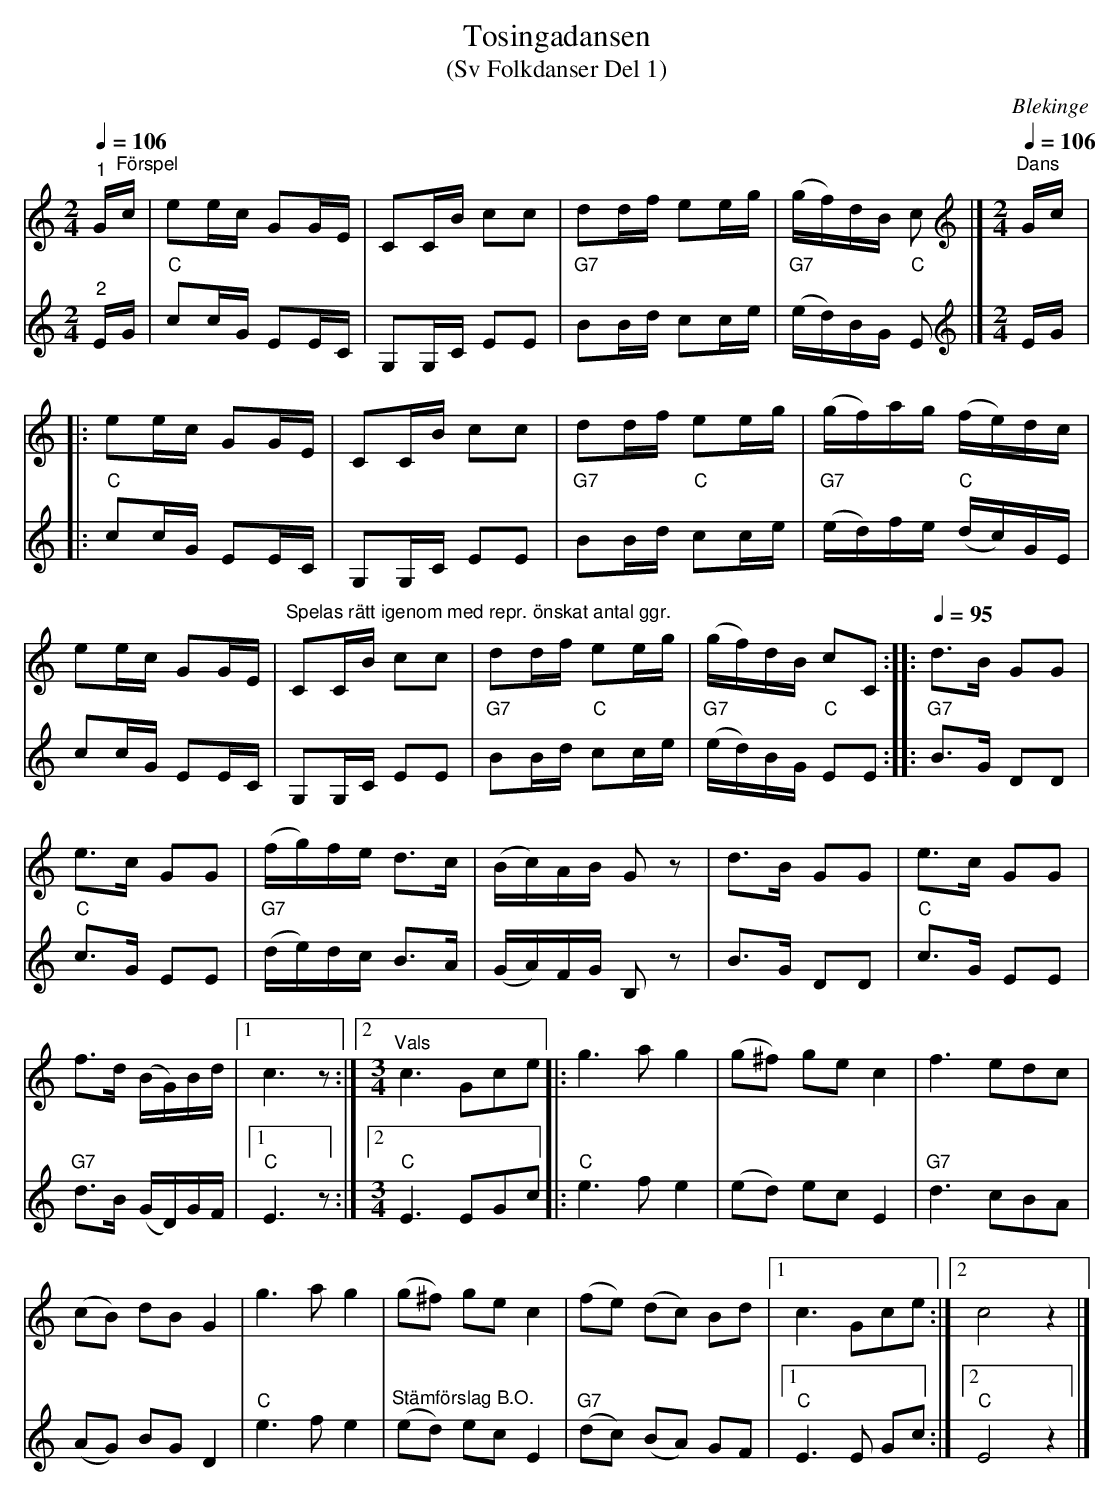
X:1
T:Tosingadansen
T:(Sv Folkdanser Del 1)
O:Blekinge
L:1/8
Q:1/4=106
M:2/4
K:C
V:1
"^1" G/"^Förspel"c/ | ee/c/ GG/E/ | CC/B/ cc | dd/f/ ee/g/ | (g/f/)d/B/ c |] [M:2/4][K:treble][Q:1/4=106]"^Dans" G/c/ |:
 ee/c/ GG/E/ | CC/B/ cc | dd/f/ ee/g/ | (g/f/)a/g/ (f/e/)d/c/ |
ee/c/ GG/E/ | "^Spelas rätt igenom med repr. önskat antal ggr."CC/B/ cc | dd/f/ ee/g/ | (g/f/)d/B/ cC :: [Q:1/4=95] d>B GG |
 e>c GG | (f/g/)f/e/ d>c | (B/c/)A/B/ G z | d>B GG | e>c GG |
f>d (B/G/)B/d/ |1 c3 z :|2[M:3/4]"^Vals" c3 Gce |: g3 a g2 | (g^f) ge c2 | f3 edc |
(cB) dB G2 | g3 a g2 | (g^f) ge c2 | (fe) (dc) Bd |1 c3 Gce :|2 c4 z2 |]
V:2
"^2" E/G/ | "C"cc/G/ EE/C/ | G,G,/C/ EE |"G7" BB/d/ cc/e/ |"G7" (e/d/)B/G/"C" E |]
[M:2/4][K:treble] E/G/ |: "C"cc/G/ EE/C/ | G,G,/C/ EE |"G7" BB/d/"C" cc/e/ | "G7" (e/d/)f/e/"C" (d/c/)G/E/ |
cc/G/ EE/C/ | G,G,/C/ EE |"G7" BB/d/"C" cc/e/ | "G7" (e/d/)B/G/"C" EE ::
"G7"B>G DD | "C"c>G EE | "G7"(d/e/)d/c/ B>A | (G/A/)F/G/ B, z |
B>G DD | "C"c>G EE | "G7" d>B (G/D/)G/F/ |1"C" E3 z :|2[M:3/4][Q:1/4=140] "C"E3 EGc |: "C"e3 f e2 | (ed) ec E2 | "G7"d3 cBA |
(AG) BG D2 | "C"e3 f e2 | "^Stämförslag B.O."(ed) ec E2 | "G7" (dc) (BA) GF |1  "C"E3 E Gc :|2 "C"E4 z2 |]
